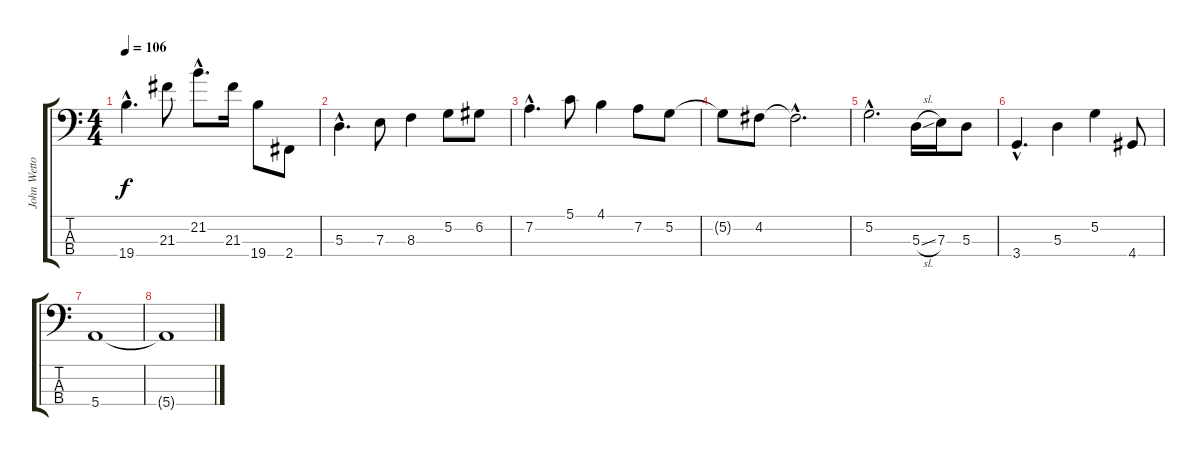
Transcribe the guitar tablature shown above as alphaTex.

\track ("John Wetton - Basse" "John Wetto") {instrument electricbassfinger}
\staff {score tabs}
\tuning (G2 D2 A1 E1) {hide}
\ts (4 4)
\tempo 106
\clef f4
\ks c
19.4{hac}.4{d dy f} 21.3.8 21.2{hac}.8{d} 21.3.16 19.4.8 2.4.8 |
5.3{hac}.4{d} 7.3.8 8.3.4 5.2.8 6.2.8 |
7.2{hac}.4{d} 5.1.8 4.1.4 7.2.8 5.2.8 |
5.2{t}.8 4.2.8 4.2{hac t}.2{d} |
5.2{hac}.2{d} 5.3{sl}.16 7.3.16 5.3.8 |
3.4{hac}.4{d} 5.3.4 5.2.4 4.4.8 |
5.4.1 |
5.4{t}.1
